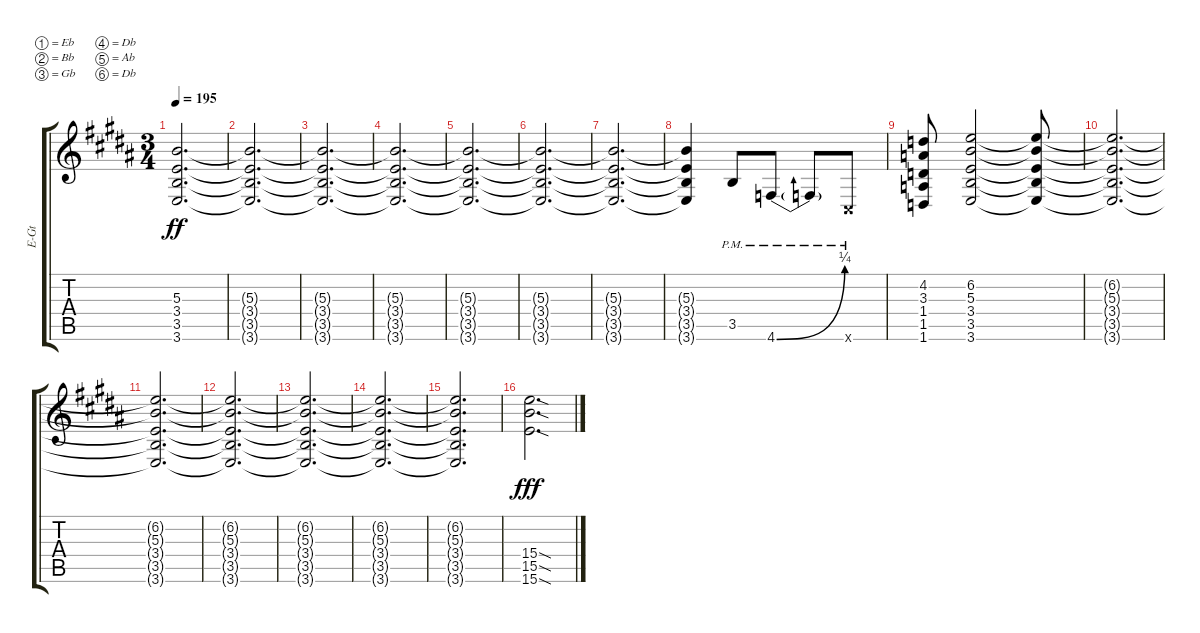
\bracketExtendMode groupsimilarinstruments
\otherSystemsTrackNameOrientation horizontal
\track ("Electric Guitar 2" "E-Gt") {instrument distortionguitar}
\staff {score tabs}
\tuning (Eb4 Bb3 Gb3 Db3 Ab2 Db2)
\ts (3 4)
\tempo 195
\clef g2
\ks b
(3.6{acc forcenatural} 3.5{acc forcenatural} 3.4{acc forcenatural} 5.3{acc forcenatural}).2{d dy ff instrument distortionguitar beam Up} |
(3.6{t acc forcenatural} 3.5{t acc forcenatural} 3.4{t acc forcenatural} 5.3{t acc forcenatural}).2{d beam Up} |
(3.6{t acc forcenatural} 3.5{t acc forcenatural} 3.4{t acc forcenatural} 5.3{t acc forcenatural}).2{d beam Up} |
(5.3{t acc forcenatural} 3.4{t acc forcenatural} 3.5{t acc forcenatural} 3.6{t acc forcenatural}).2{d beam Up} |
(5.3{t acc forcenatural} 3.4{t acc forcenatural} 3.5{t acc forcenatural} 3.6{t acc forcenatural}).2{d beam Up} |
(3.6{t acc forcenatural} 3.5{t acc forcenatural} 3.4{t acc forcenatural} 5.3{t acc forcenatural}).2{d beam Up} |
(5.3{t acc forcenatural} 3.4{t acc forcenatural} 3.5{t acc forcenatural} 3.6{t acc forcenatural}).2{d beam Up} |
(3.6{t acc forcenatural} 3.5{t acc forcenatural} 3.4{t acc forcenatural} 5.3{t acc forcenatural}).4{beam Up} 3.5{pm acc forcenatural}.8{beam Up} 4.6{be (bend 0 0 28.799999999999997 1) pm acc b}.8{beam Up} 4.6{pm t acc b}.8{beam Up} 0.6{pm x acc forcenatural}.8{beam Up} |
(1.6{acc b} 1.5{acc b} 1.4{acc b} 3.3{acc b} 4.2{acc b}).8{beam Up} (3.6{acc forcenatural} 3.5{acc forcenatural} 3.4{acc forcenatural} 5.3{acc forcenatural} 6.2{acc forcenatural}).2{beam Up} (3.6{t acc forcenatural} 3.5{t acc forcenatural} 3.4{t acc forcenatural} 5.3{t acc forcenatural} 6.2{t acc forcenatural}).8{beam Up} |
(3.6{t acc forcenatural} 3.5{t acc forcenatural} 3.4{t acc forcenatural} 5.3{t acc forcenatural} 6.2{t acc forcenatural}).2{d beam Up} |
(3.6{t acc forcenatural} 3.5{t acc forcenatural} 3.4{t acc forcenatural} 5.3{t acc forcenatural} 6.2{t acc forcenatural}).2{d beam Up} |
(5.3{t acc forcenatural} 3.4{t acc forcenatural} 3.5{t acc forcenatural} 3.6{t acc forcenatural} 6.2{t acc forcenatural}).2{d beam Up} |
(5.3{t acc forcenatural} 3.4{t acc forcenatural} 3.5{t acc forcenatural} 3.6{t acc forcenatural} 6.2{t acc forcenatural}).2{d beam Up} |
(3.6{t acc forcenatural} 3.5{t acc forcenatural} 3.4{t acc forcenatural} 5.3{t acc forcenatural} 6.2{t acc forcenatural}).2{d beam Up} |
(5.3{t acc forcenatural} 3.4{t acc forcenatural} 3.5{t acc forcenatural} 3.6{t acc forcenatural} 6.2{t acc forcenatural}).2{d beam Up} |
(15.6{sod acc forcenatural} 15.5{sod acc forcenatural} 15.4{sod acc forcenatural}).2{d dy fff beam Down}
